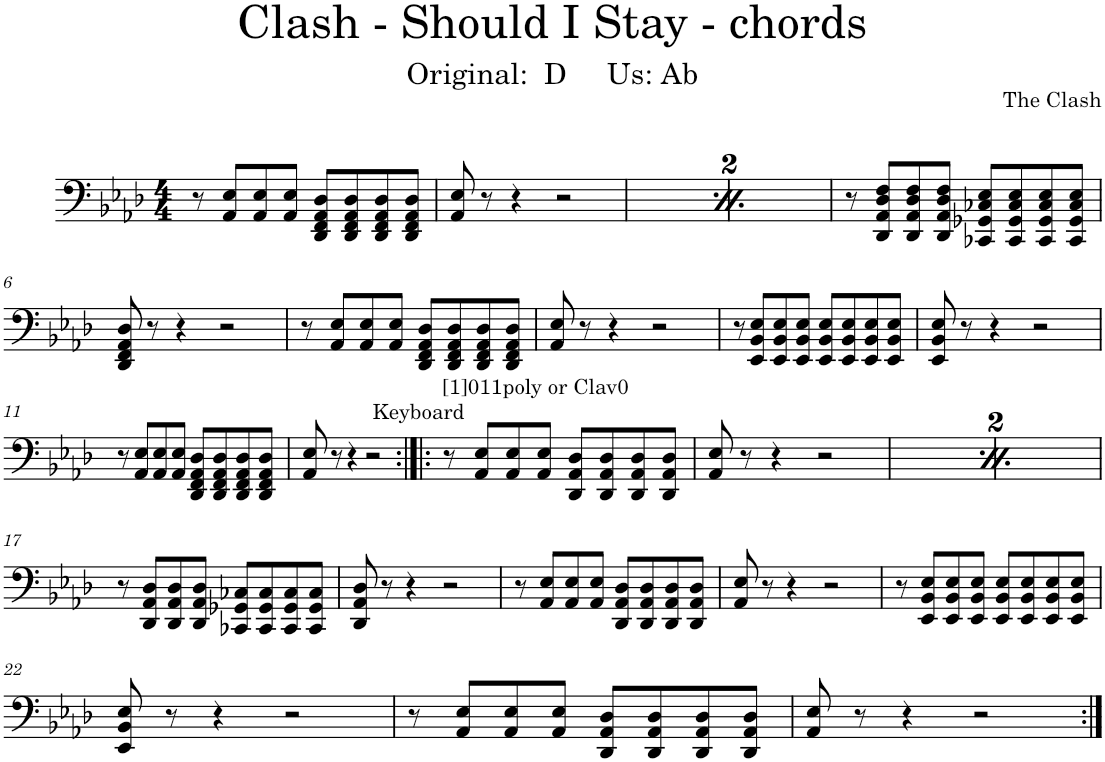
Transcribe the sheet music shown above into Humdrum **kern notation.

**kern	**kern
*part1	*part1
*staff2	*staff1
*I"Piano	*
*I'Pno.	*
*	*stria5
*clefF4	*clefG2
*k[b-e-a-d-]	*k[b-e-a-d-]
*M4/4	*M4/4
=1	=1
!	!LO:TX:a:t=Guitar
8r	8r
8AA-/ 8E-/L	8A- 8c
8AA-/ 8E-/	8A-/ 8c/L
8AA-/ 8E-/J	8A-/ 8c/J
8DD-/ 8FF/ 8AA-/ 8D-/L	8A-/ 8d-/L
8DD-/ 8FF/ 8AA-/ 8D-/	8A-/ 8d-/J
8DD-/ 8FF/ 8AA-/ 8D-/	8A-/ 8d-/L
8DD-/ 8FF/ 8AA-/ 8D-/J	8A-/ 8d-/J
=2	=2
8AA-/ 8E-/	8A- 8c
8r	8r
4r	4r
2r	2r
=3	=3
!	!LO:TX:a:t=Guitar
8r	8r
8AA-/ 8E-/L	8A- 8c
8AA-/ 8E-/	8A-/ 8c/L
8AA-/ 8E-/J	8A-/ 8c/J
8DD-/ 8FF/ 8AA-/ 8D-/L	8A-/ 8d-/L
8DD-/ 8FF/ 8AA-/ 8D-/	8A-/ 8d-/J
8DD-/ 8FF/ 8AA-/ 8D-/	8A-/ 8d-/L
8DD-/ 8FF/ 8AA-/ 8D-/J	8A-/ 8d-/J
=4	=4
8AA-/ 8E-/	8A- 8c
8r	8r
4r	4r
2r	2r
=5	=5
8r	8r
8DD-/ 8AA-/ 8D-/ 8F/L	8A- 8d-
8DD-/ 8AA-/ 8D-/ 8F/	8A-/ 8d-/L
8DD-/ 8AA-/ 8D-/ 8F/J	8A-/ 8d-/J
8CC-X/ 8GG-X/ 8C-X/ 8E-/L	8G-X/ 8c-X/L
8CC-/ 8GG-/ 8C-/ 8E-/	8G-/ 8c-/J
8CC-/ 8GG-/ 8C-/ 8E-/	8G-/ 8c-/L
8CC-/ 8GG-/ 8C-/ 8E-/J	8G-/ 8c-/J
!!LO:LB:g=z
=6	=6
8DD-/ 8FF/ 8AA-/ 8D-/	8A- 8d-
8r	8r
4r	4r
2r	2r
=7	=7
8r	8r
8AA-/ 8E-/L	8A- 8c
8AA-/ 8E-/	8A-/ 8c/L
8AA-/ 8E-/J	8A-/ 8c/J
8DD-/ 8FF/ 8AA-/ 8D-/L	8A-/ 8d-/L
8DD-/ 8FF/ 8AA-/ 8D-/	8A-/ 8d-/J
8DD-/ 8FF/ 8AA-/ 8D-/	8A-/ 8d-/L
8DD-/ 8FF/ 8AA-/ 8D-/J	8A-/ 8d-/J
=8	=8
8AA-/ 8E-/	8A- 8c
8r	8r
4r	4r
2r	2r
=9	=9
8r	8r
8EE-/ 8BB-/ 8E-/L	8G 8B-
8EE-/ 8BB-/ 8E-/	8G/ 8B-/L
8EE-/ 8BB-/ 8E-/J	8G/ 8B-/J
8EE-/ 8BB-/ 8E-/L	8G/ 8B-/L
8EE-/ 8BB-/ 8E-/	8G/ 8B-/J
8EE-/ 8BB-/ 8E-/	8G/ 8B-/L
8EE-/ 8BB-/ 8E-/J	8G/ 8B-/J
=10	=10
8EE-/ 8BB-/ 8E-/	8G 8B-
8r	8r
4r	4r
2r	2r
!!LO:LB:g=z
=11	=11
8r	8r
8AA-/ 8E-/L	8A- 8c
8AA-/ 8E-/	8A-/ 8c/L
8AA-/ 8E-/J	8A-/ 8c/J
8DD-/ 8FF/ 8AA-/ 8D-/L	8A-/ 8d-/L
8DD-/ 8FF/ 8AA-/ 8D-/	8A-/ 8d-/J
8DD-/ 8FF/ 8AA-/ 8D-/	8A-/ 8d-/L
8DD-/ 8FF/ 8AA-/ 8D-/J	8A-/ 8d-/J
=12	=12
8AA-/ 8E-/	8A- 8c
8r	8r
4r	4r
2r	2r
=13:|!|:	=13:|!|:
!LO:TX:a:t=Keyboard	!
!LO:TX:a:t=[1]011poly or Clav0	!
8r	8r
8AA-/ 8E-/L	8r
8AA-/ 8E-/	4r
8AA-/ 8E-/J	.
8DD-/ 8AA-/ 8D-/L	2r
8DD-/ 8AA-/ 8D-/	.
8DD-/ 8AA-/ 8D-/	.
8DD-/ 8AA-/ 8D-/J	.
=14	=14
8AA-/ 8E-/	8r
8r	8r
4r	4r
2r	2r
=15	=15
!LO:TX:a:t=Keyboard	!
!LO:TX:a:t=[1]011poly or Clav0	!
8r	8r
8AA-/ 8E-/L	8r
8AA-/ 8E-/	4r
8AA-/ 8E-/J	.
8DD-/ 8AA-/ 8D-/L	2r
8DD-/ 8AA-/ 8D-/	.
8DD-/ 8AA-/ 8D-/	.
8DD-/ 8AA-/ 8D-/J	.
=16	=16
8AA-/ 8E-/	8r
8r	8r
4r	4r
2r	2r
!!LO:LB:g=z
=17	=17
8r	1r
8DD-/ 8AA-/ 8D-/L	.
8DD-/ 8AA-/ 8D-/	.
8DD-/ 8AA-/ 8D-/J	.
8CC-X/ 8GG-X/ 8C-X/L	.
8CC-/ 8GG-/ 8C-/	.
8CC-/ 8GG-/ 8C-/	.
8CC-/ 8GG-/ 8C-/J	.
=18	=18
8DD-/ 8AA-/ 8D-/	8r
8r	8r
4r	4r
2r	2r
=19	=19
8r	8r
8AA-/ 8E-/L	8r
8AA-/ 8E-/	4r
8AA-/ 8E-/J	.
8DD-/ 8AA-/ 8D-/L	2r
8DD-/ 8AA-/ 8D-/	.
8DD-/ 8AA-/ 8D-/	.
8DD-/ 8AA-/ 8D-/J	.
=20	=20
8AA-/ 8E-/	8r
8r	8r
4r	4r
2r	2r
=21	=21
8r	1r
8EE-/ 8BB-/ 8E-/L	.
8EE-/ 8BB-/ 8E-/	.
8EE-/ 8BB-/ 8E-/J	.
8EE-/ 8BB-/ 8E-/L	.
8EE-/ 8BB-/ 8E-/	.
8EE-/ 8BB-/ 8E-/	.
8EE-/ 8BB-/ 8E-/J	.
!!LO:LB:g=z
=22	=22
8EE-/ 8BB-/ 8E-/	1r
8r	.
4r	.
2r	.
=23	=23
8r	8r
8AA-/ 8E-/L	8r
8AA-/ 8E-/	4r
8AA-/ 8E-/J	.
8DD-/ 8AA-/ 8D-/L	2r
8DD-/ 8AA-/ 8D-/	.
8DD-/ 8AA-/ 8D-/	.
8DD-/ 8AA-/ 8D-/J	.
=24	=24
8AA-/ 8E-/	8r
8r	8r
4r	4r
2r	2r
=:|!	=:|!
*-	*-
